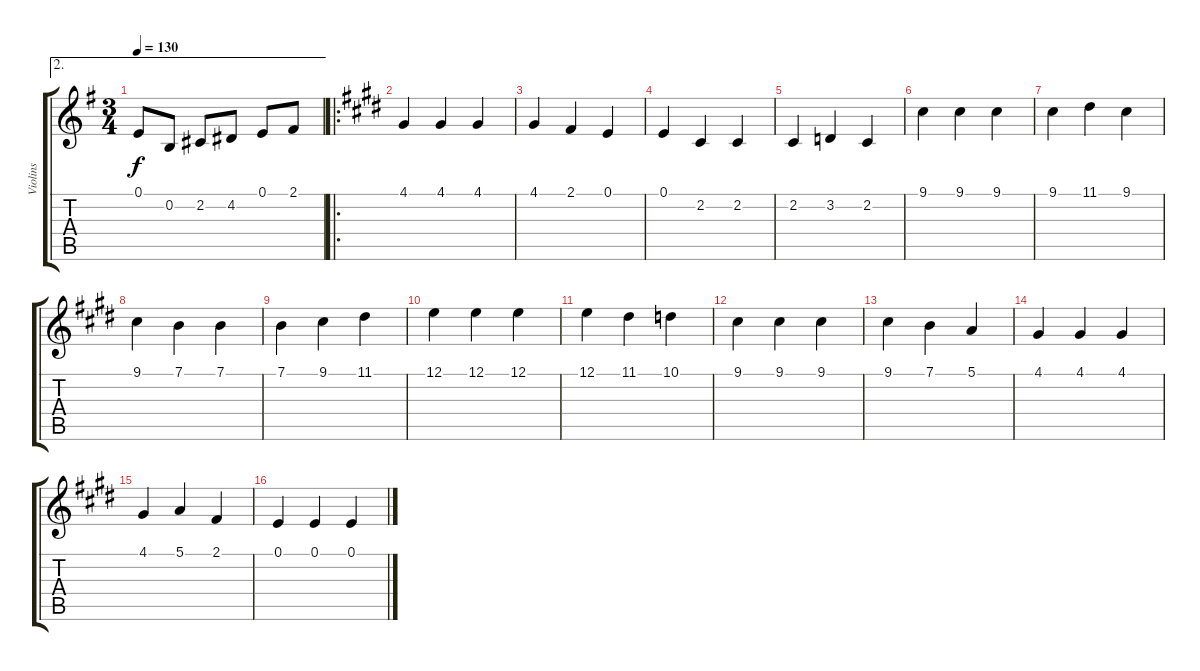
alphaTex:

\track ("Violins" "Violins") {instrument tremolostrings}
\staff {score tabs}
\tuning (E4 B3 G3 D3 A2 E2) {hide}
\ae 2
\ts (3 4)
\tempo 130
\clef g2
\ks g
0.1.8{dy f} 0.2.8 2.2.8 4.2.8 0.1.8 2.1.8 |
\ro
\ks e
4.1.4 4.1.4 4.1.4 |
4.1.4 2.1.4 0.1.4 |
0.1.4 2.2.4 2.2.4 |
2.2.4 3.2.4 2.2.4 |
9.1.4 9.1.4 9.1.4 |
9.1.4 11.1.4 9.1.4 |
9.1.4 7.1.4 7.1.4 |
7.1.4 9.1.4 11.1.4 |
12.1.4 12.1.4 12.1.4 |
12.1.4 11.1.4 10.1.4 |
9.1.4 9.1.4 9.1.4 |
9.1.4 7.1.4 5.1.4 |
4.1.4 4.1.4 4.1.4 |
4.1.4 5.1.4 2.1.4 |
0.1.4 0.1.4 0.1.4
